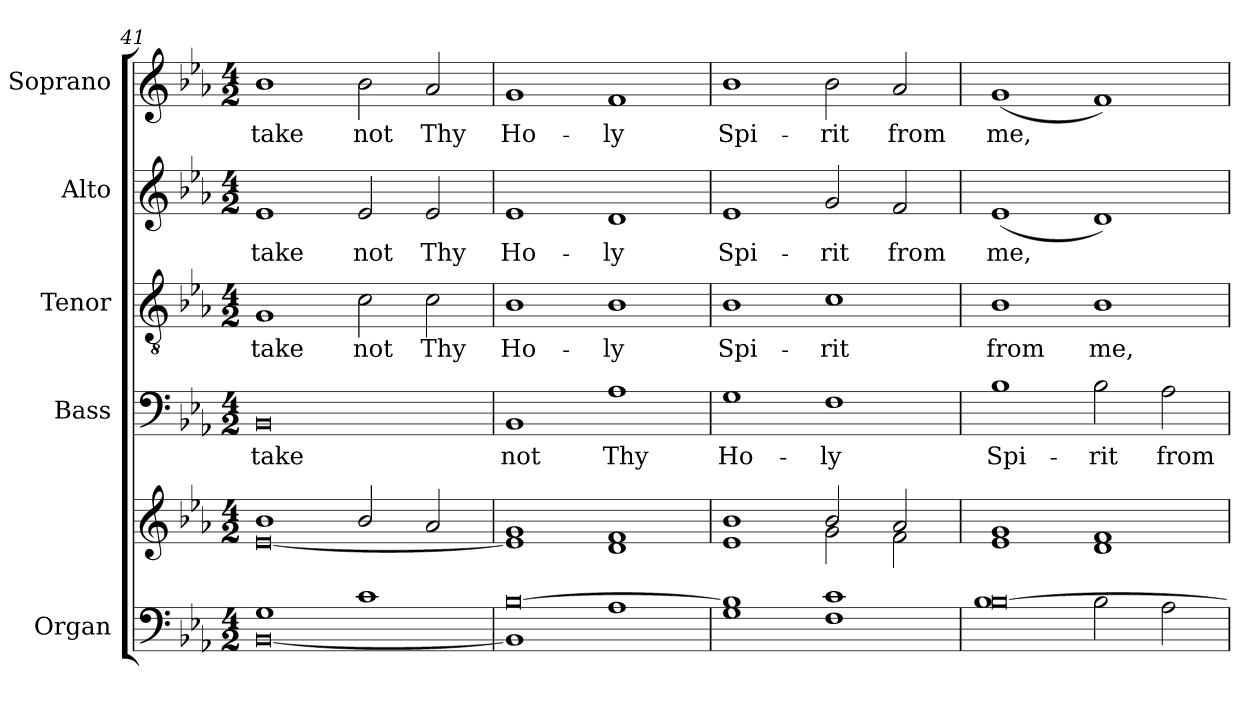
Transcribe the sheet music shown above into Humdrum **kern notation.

**kern	**kern	**kern	**text	**kern	**text	**kern	**text	**kern	**text
*part5	*part5	*part4	*part4	*part3	*part3	*part2	*part2	*part1	*part1
*staff6	*staff5	*staff4	*staff4	*staff3	*staff3	*staff2	*staff2	*staff1	*staff1
*I"Organ	*	*I"Bass	*	*I"Tenor	*	*I"Alto	*	*I"Soprano	*
*I'Org.	*	*I'B.	*	*I'T.	*	*I'A.	*	*I'S.	*
*clefF4	*clefG2	*clefF4	*	*clefGv2	*	*clefG2	*	*clefG2	*
*	*	*	*	*ITrd7c12	*	*	*	*	*
*k[b-e-a-]	*k[b-e-a-]	*k[b-e-a-]	*	*k[b-e-a-]	*	*k[b-e-a-]	*	*k[b-e-a-]	*
*E-:	*E-:	*E-:	*	*E-:	*	*E-:	*	*E-:	*
*M4/2	*M4/2	*M4/2	*	*M4/2	*	*M4/2	*	*M4/2	*
=41	=41	=41	=41	=41	=41	=41	=41	=41	=41
*^	*^	*	*	*	*	*	*	*	*
!	!	!	!	!	!LO:LY:b:color=#000000	!	!	!	!	!	!
!	!	!	!	!	!	!	!LO:LY:b:color=#000000	!	!	!	!
!	!	!	!	!	!	!	!	!	!LO:LY:b:color=#000000	!	!
!	!	!	!	!	!	!	!	!	!	!	!LO:LY:b:color=#000000
1Gi	[<0BB-i	1b-i	[<0e-i	0BB-i	take	1GGi	take	1e-i	take	1b-i	take
!	!	!	!	!	!	!	!LO:LY:b:color=#000000	!	!	!	!
!	!	!	!	!	!	!	!	!	!LO:LY:b:color=#000000	!	!
!	!	!	!	!	!	!	!	!	!	!	!LO:LY:b:color=#000000
1ci	.	2b-i/	.	.	.	2Ci\	not	2e-i/	not	2b-i\	not
!	!	!	!	!	!	!	!LO:LY:b:color=#000000	!	!	!	!
!	!	!	!	!	!	!	!	!	!LO:LY:b:color=#000000	!	!
!	!	!	!	!	!	!	!	!	!	!	!LO:LY:b:color=#000000
.	.	2a-i/	.	.	.	2Ci\	Thy	2e-i/	Thy	2a-i/	Thy
=42	=42	=42	=42	=42	=42	=42	=42	=42	=42	=42	=42
!	!	!	!	!	!LO:LY:b:color=#000000	!	!	!	!	!	!
!	!	!	!	!	!	!	!LO:LY:b:color=#000000	!	!	!	!
!	!	!	!	!	!	!	!	!	!LO:LY:b:color=#000000	!	!
!	!	!	!	!	!	!	!	!	!	!	!LO:LY:b:color=#000000
[>0B-i	1BB-i]	1gi	1e-i]	1BB-i	not	1BB-i	Ho-	1e-i	Ho-	1gi	Ho-
!	!	!	!	!	!LO:LY:b:color=#000000	!	!	!	!	!	!
!	!	!	!	!	!	!	!LO:LY:b:color=#000000	!	!	!	!
!	!	!	!	!	!	!	!	!	!LO:LY:b:color=#000000	!	!
!	!	!	!	!	!	!	!	!	!	!	!LO:LY:b:color=#000000
.	1A-i	1di 1fi	1ryy	1A-i	Thy	1BB-i	-ly	1di	-ly	1fi	-ly
*v	*v	*	*	*	*	*	*	*	*	*	*
!!LO:PB:g=z
=43	=43	=43	=43	=43	=43	=43	=43	=43	=43	=43
*^	*	*	*	*	*	*	*	*	*	*
!	!	!	!	!	!LO:LY:b:color=#000000	!	!	!	!	!	!
*v	*v	*	*	*	*	*	*	*	*	*	*
*^	*	*	*	*	*	*	*	*	*	*
!	!	!	!	!	!	!	!LO:LY:b:color=#000000	!	!	!	!
*v	*v	*	*	*	*	*	*	*	*	*	*
*^	*	*	*	*	*	*	*	*	*	*
!	!	!	!	!	!	!	!	!	!LO:LY:b:color=#000000	!	!
*v	*v	*	*	*	*	*	*	*	*	*	*
*^	*	*	*	*	*	*	*	*	*	*
!	!	!	!	!	!	!	!	!	!	!	!LO:LY:b:color=#000000
*v	*v	*	*	*	*	*	*	*	*	*	*
1Gi 1B-i]	1e-i 1b-i	1ryy	1Gi	Ho-	1BB-i	Spi-	1e-i	Spi-	1b-i	Spi-
!	!	!	!	!LO:LY:b:color=#000000	!	!	!	!	!	!
!	!	!	!	!	!	!LO:LY:b:color=#000000	!	!	!	!
!	!	!	!	!	!	!	!	!LO:LY:b:color=#000000	!	!
!	!	!	!	!	!	!	!	!	!	!LO:LY:b:color=#000000
1Fi 1ci	2b-i/	2gi\	1Fi	-ly	1Ci	-rit	2gi/	-rit	2b-i\	-rit
!	!	!	!	!	!	!	!	!LO:LY:b:color=#000000	!	!
!	!	!	!	!	!	!	!	!	!	!LO:LY:b:color=#000000
.	2a-i/	2fi\	.	.	.	.	2fi/	from	2a-i/	from
=44	=44	=44	=44	=44	=44	=44	=44	=44	=44	=44
*^	*	*	*	*	*	*	*	*	*	*
!	!	!	!	!	!LO:LY:b:color=#000000	!	!	!	!	!	!
!	!	!	!	!	!	!	!LO:LY:b:color=#000000	!	!	!	!
!	!	!	!	!	!	!	!	!	!LO:LY:b:color=#000000	!	!
!	!	!	!	!	!	!	!	!	!	!	!LO:LY:b:color=#000000
[>0B-i	1B-i	1e-i 1gi	1ryy	1B-i	Spi-	1BB-i	from	(1e-i	me,	(1gi	me,
!	!	!	!	!	!LO:LY:b:color=#000000	!	!	!	!	!	!
!	!	!	!	!	!	!	!LO:LY:b:color=#000000	!	!	!	!
.	2B-i\	1fi	1di	2B-i\	-rit	1BB-i	me,	1di)	.	1fi)	.
!	!	!	!	!	!LO:LY:b:color=#000000	!	!	!	!	!	!
.	2A-i\	.	.	2A-i\	from	.	.	.	.	.	.
*v	*v	*	*	*	*	*	*	*	*	*	*
*	*v	*v	*	*	*	*	*	*	*	*
=	=	=	=	=	=	=	=	=	=
*-	*-	*-	*-	*-	*-	*-	*-	*-	*-
